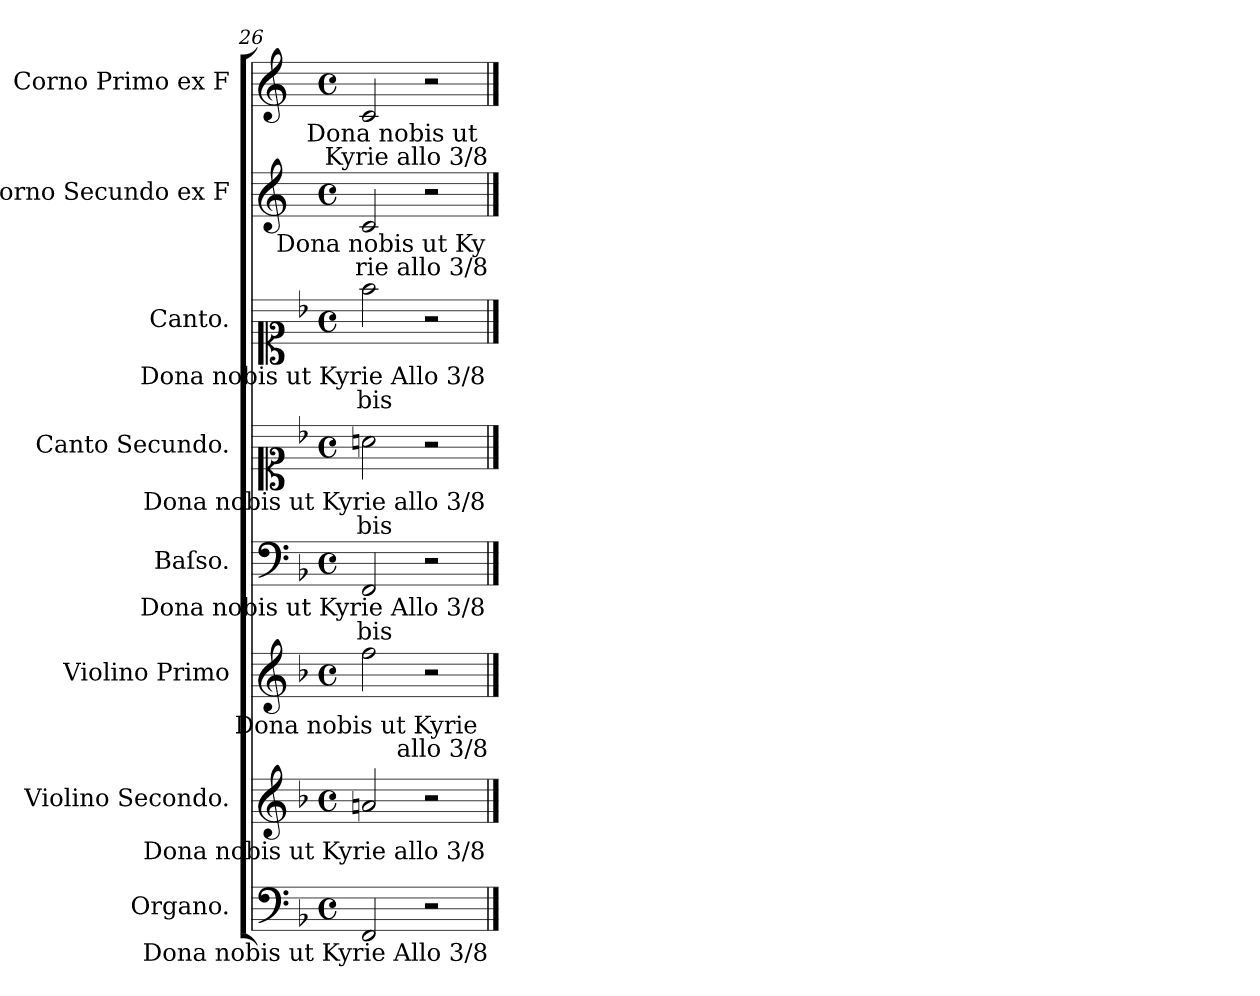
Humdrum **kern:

**kern	**kern	**kern	**kern	**text	**kern	**text	**kern	**text	**kern	**kern
*part8	*part7	*part6	*part5	*part5	*part4	*part4	*part3	*part3	*part2	*part1
*staff8	*staff7	*staff6	*staff5	*staff5	*staff4	*staff4	*staff3	*staff3	*staff2	*staff1
*I"Organo.	*I"Violino Secondo.	*I"Violino Primo	*I"Baſso.	*	*I"Canto Secundo.	*	*I"Canto.	*	*I"Corno Secundo ex F	*I"Corno Primo ex F
*I'Org.	*	*I'Vn I	*I'B.	*	*	*	*I'C.	*	*	*
*clefF4	*clefG2	*clefG2	*clefF4	*	*clefC1	*	*clefC1	*	*clefG2	*clefG2
*	*	*	*	*	*	*	*	*	*ITrd4c7	*ITrd4c7
*k[b-]	*k[b-]	*k[b-]	*k[b-]	*	*k[b-]	*	*k[b-]	*	*k[b-]	*k[b-]
*M4/4	*M4/4	*M4/4	*M4/4	*	*M4/4	*	*M4/4	*	*M4/4	*M4/4
*met(c)	*met(c)	*met(c)	*met(c)	*	*met(c)	*	*met(c)	*	*met(c)	*met(c)
=26	=26	=26	=26	=26	=26	=26	=26	=26	=26	=26
2FF/	2an/	2ff\	2FF/	-bis	2an\	-bis	2ff\	-bis	2F/	2F/
2r	2r	2r	2r	.	2r	.	2r	.	2r	2r
!	!	!	!	!	!	!	!	!	!	!LO:TX:b:t=Dona nobis ut \nKyrie allo 3/8
!	!	!	!	!	!	!	!	!	!LO:TX:b:t=Dona nobis ut Ky\nrie allo 3/8	!
!	!	!	!	!	!	!	!LO:TX:b:t=Dona nobis ut Kyrie Allo 3/8	!	!	!
!	!	!	!	!	!LO:TX:b:t=Dona nobis ut Kyrie allo 3/8	!	!	!	!	!
!	!	!	!LO:TX:b:t=Dona nobis ut Kyrie Allo 3/8	!	!	!	!	!	!	!
!	!	!LO:TX:b:t=Dona nobis ut Kyrie \n allo 3/8	!	!	!	!	!	!	!	!
!	!LO:TX:b:t=Dona nobis ut Kyrie allo 3/8	!	!	!	!	!	!	!	!	!
!LO:TX:b:t=Dona nobis ut Kyrie Allo 3/8	!	!	!	!	!	!	!	!	!	!
==	==	==	==	==	==	==	==	==	==	==
*-	*-	*-	*-	*-	*-	*-	*-	*-	*-	*-
